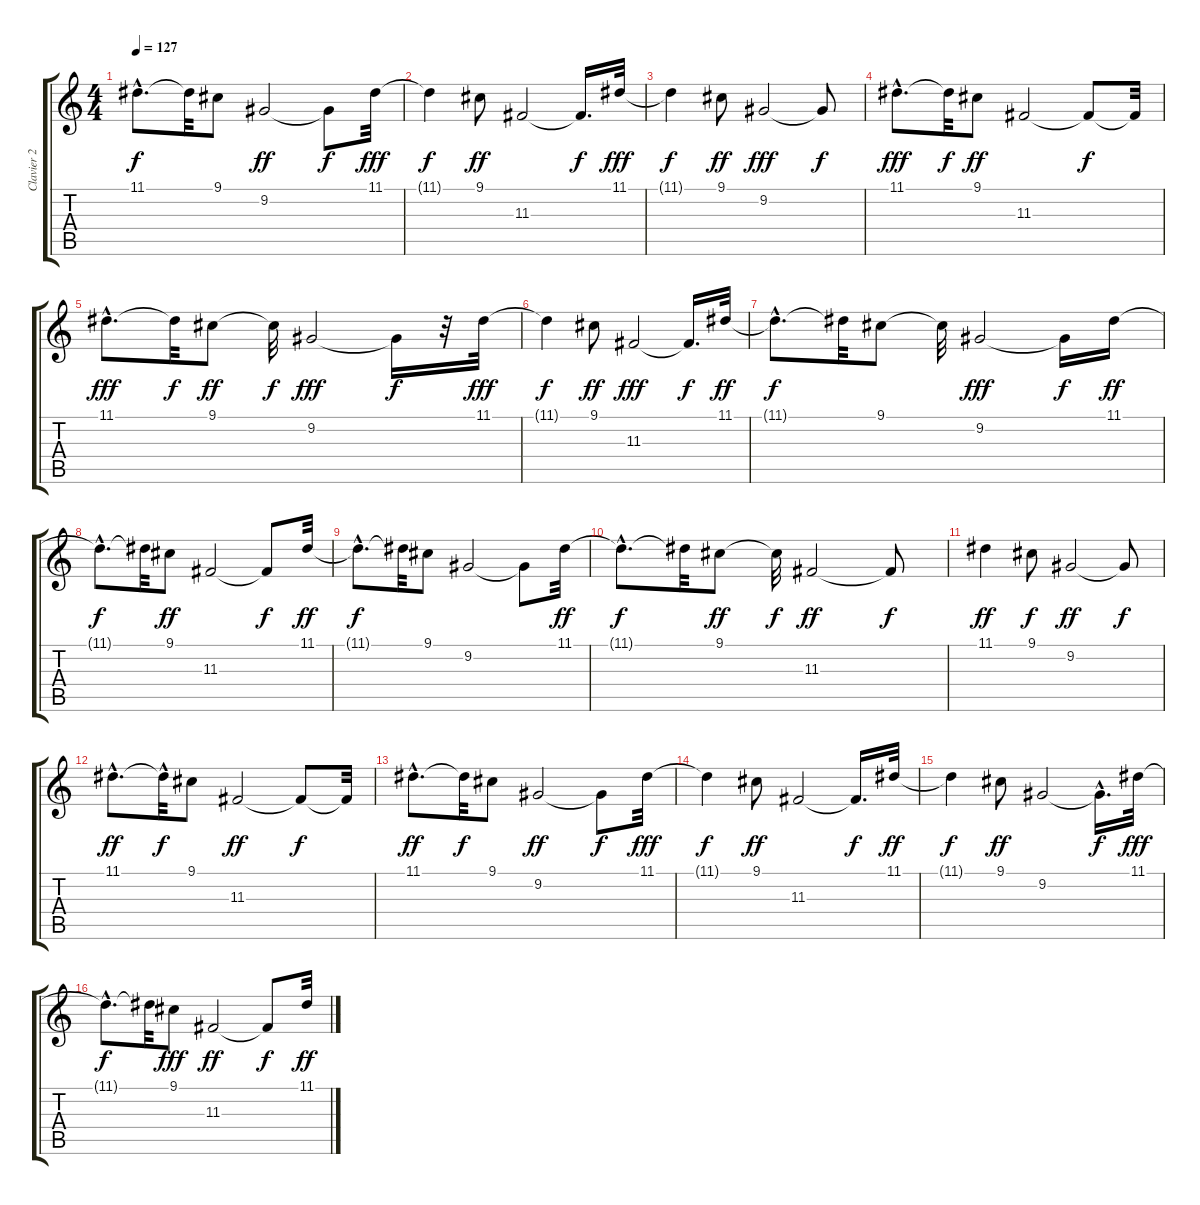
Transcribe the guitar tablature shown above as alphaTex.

\track ("Clavier 2" "Clavier 2") {instrument pad8sweep}
\staff {score tabs}
\tuning (E4 B3 G3 D3 A2 E2) {hide}
\ts (4 4)
\tempo 127
\clef g2
\ks c
11.1{hac t}.8{d dy f} 11.1{t}.32 9.1.8 9.2.2{dy ff} 9.2{t}.8{dy f} 11.1.32{dy fff} |
11.1{t}.4{dy f} 9.1.8{dy ff} 11.3.2 11.3{t}.16{d dy f} 11.1.32{dy fff} |
11.1{t}.4{dy f} 9.1.8{dy ff} 9.2.2{dy fff} 9.2{t}.8{dy f} |
11.1{hac}.8{d dy fff} 11.1{t}.32{dy f} 9.1.8{dy ff} 11.3.2 11.3{t}.8{dy f} 11.3{t}.32 |
11.1{hac}.8{d dy fff} 11.1{t}.32{dy f} 9.1.8{dy ff} 9.1{t}.32{dy f} 9.2.2{dy fff} 9.2{t}.16{dy f} r.32 11.1.32{dy fff} |
11.1{t}.4{dy f} 9.1.8{dy ff} 11.3.2{dy fff} 11.3{t}.16{d dy f} 11.1.32{dy ff} |
11.1{hac t}.8{d dy f} 11.1{t}.32 9.1.8 9.1{t}.32 9.2.2{dy fff} 9.2{t}.16{dy f} 11.1.16{dy ff} |
11.1{hac t}.8{d dy f} 11.1{t}.32 9.1.8{dy ff} 11.3.2 11.3{t}.8{dy f} 11.1.32{dy ff} |
11.1{hac t}.8{d dy f} 11.1{t}.32 9.1.8 9.2.2 9.2{t}.8 11.1.32{dy ff} |
11.1{hac t}.8{d dy f} 11.1{t}.32 9.1.8{dy ff} 9.1{t}.32{dy f} 11.3.2{dy ff} 11.3{t}.8{dy f} |
11.1.4{dy ff} 9.1.8{dy f} 9.2.2{dy ff} 9.2{t}.8{dy f} |
11.1{hac}.8{d dy ff} 11.1{hac t}.32{dy f} 9.1.8 11.3.2{dy ff} 11.3{t}.8{dy f} 11.3{t}.32 |
11.1{hac}.8{d dy ff} 11.1{t}.32{dy f} 9.1.8 9.2.2{dy ff} 9.2{t}.8{dy f} 11.1.32{dy fff} |
11.1{t}.4{dy f} 9.1.8{dy ff} 11.3.2 11.3{t}.16{d dy f} 11.1.32{dy ff} |
11.1{t}.4{dy f} 9.1.8{dy ff} 9.2.2 9.2{hac t}.16{d dy f} 11.1.32{dy fff} |
11.1{hac t}.8{d dy f} 11.1{t}.32 9.1.8{dy fff} 11.3.2{dy ff} 11.3{t}.8{dy f} 11.1.32{dy ff}
